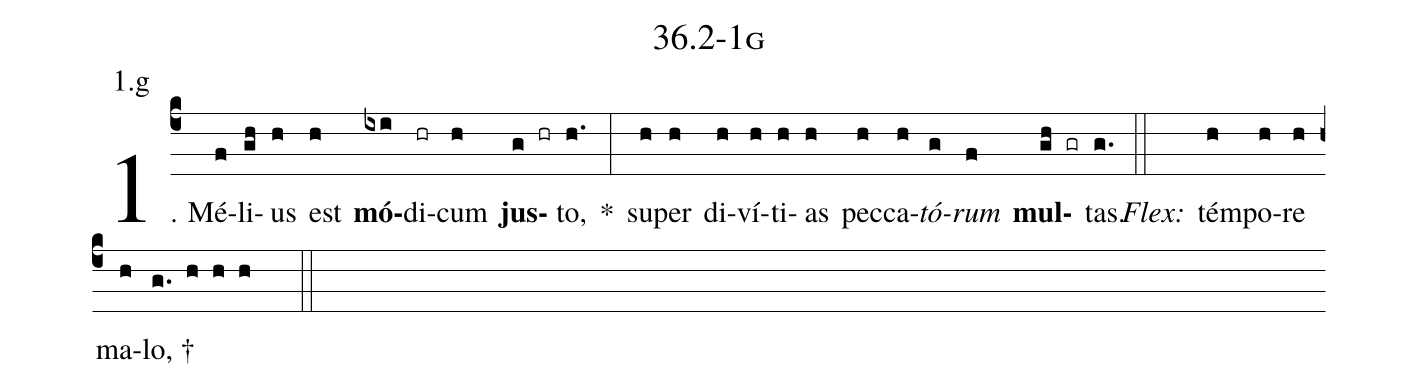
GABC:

name: 36.2-1g;
annotation: 1.g;
%%
(c4)1. Mé(f)li(gh)us(h) est(h) <b>mó</b>(ixi)di(hr)cum(h) <b>jus</b>(g hr)to,(h.) *(:) su(h)per(h) di(h)ví(h)ti(h)as(h) pec(h)ca(h)<i>tó</i>(g)<i>rum</i>(f) <b>mul</b>(gh gr)tas.(g.) (::)
<i>Flex:</i>()  tém(h)po(h)re(h) ma(h)lo, †(g. h h h  ::)

%E(h) u(h) o(g) u(f) a(gh) e.(g.) (::)
